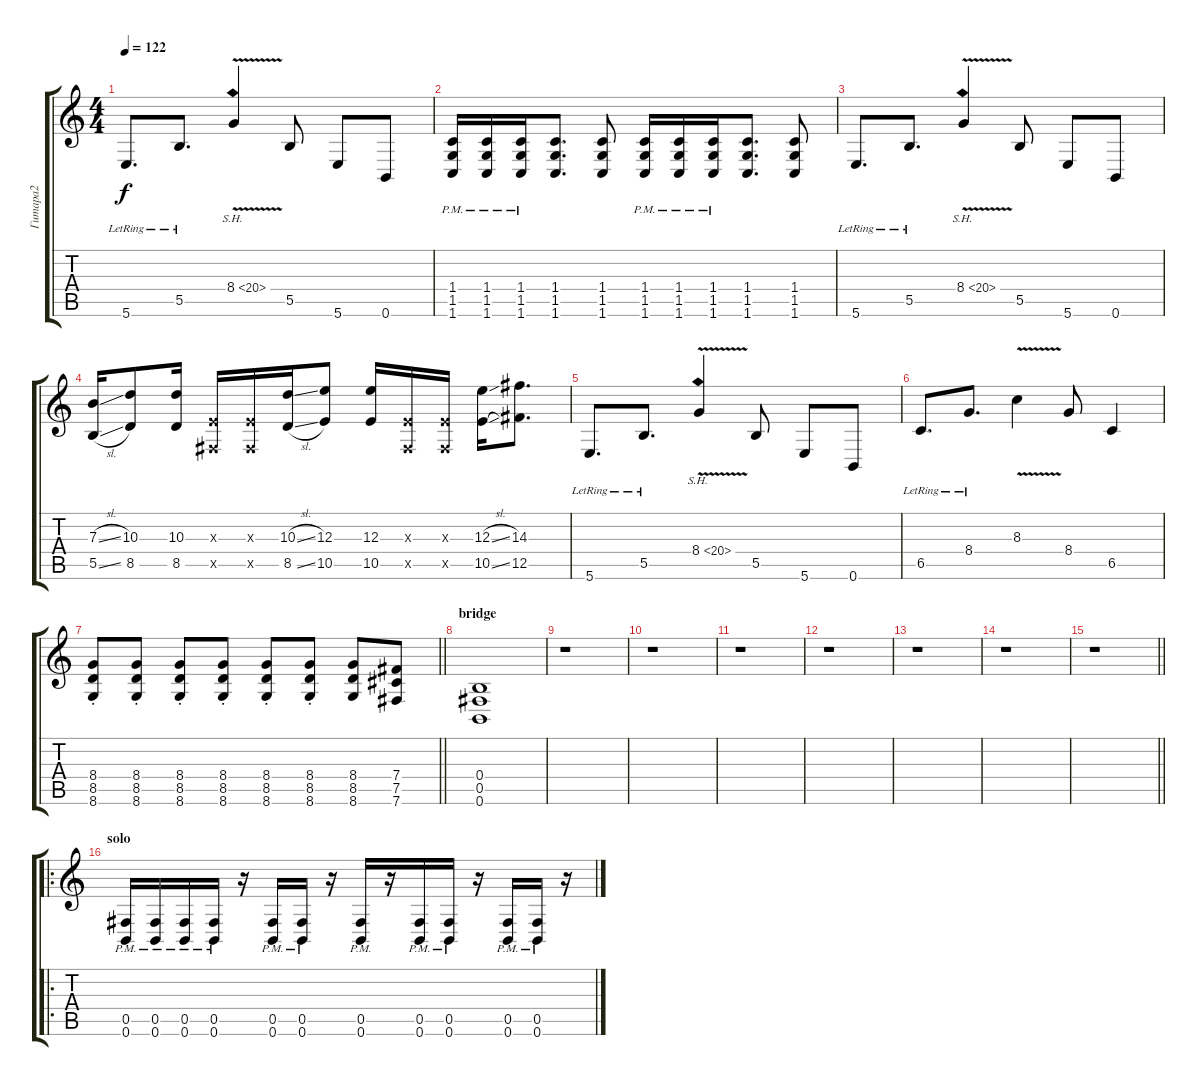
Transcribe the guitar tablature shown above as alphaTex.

\track ("Гитара2" "Гитара2") {instrument distortionguitar}
\staff {score tabs}
\tuning (Db4 Ab3 E3 B2 Gb2 B1) {hide}
\ts (4 4)
\tempo 122
\clef g2
\ks c
5.6{lr}.8{d dy f} 5.5{lr}.8{d} 8.4{sh 12 v}.4 5.5.8 5.6.8 0.6.8 |
(1.4{pm} 1.5{pm} 1.6{pm}).16 (1.4{pm} 1.5{pm} 1.6{pm}).16 (1.4{pm} 1.5{pm} 1.6{pm}).16 (1.4 1.5 1.6).8{d} (1.4 1.5 1.6).8 (1.4{pm} 1.5{pm} 1.6{pm}).16 (1.4{pm} 1.5{pm} 1.6{pm}).16 (1.4{pm} 1.5{pm} 1.6{pm}).16 (1.4 1.5 1.6).8{d} (1.4 1.5 1.6).8 |
5.6{lr}.8{d} 5.5{lr}.8{d} 8.4{sh 12 v}.4 5.5.8 5.6.8 0.6.8 |
(7.3{sl} 5.5{sl}).16 (10.3 8.5).8 (10.3 8.5).16 (0.3{x} 0.5{x}).16 (0.3{x} 0.5{x}).16 (10.3{sl} 8.5{sl}).16 (12.3 10.5).8 (12.3 10.5).16 (0.3{x} 0.5{x}).16 (0.3{x} 0.5{x}).16 (12.3{sl} 10.5{sl}).16 (14.3 12.5).8{d} |
5.6{lr}.8{d} 5.5{lr}.8{d} 8.4{sh 12 v}.4 5.5.8 5.6.8 0.6.8 |
6.5{lr}.8{d} 8.4{lr}.8{d} 8.3{v}.4 8.4.8 6.5.4 |
\barLineRight lightlight
(8.4{st} 8.5{st} 8.6{st}).8 (8.4{st} 8.5{st} 8.6{st}).8 (8.4{st} 8.5{st} 8.6{st}).8 (8.4{st} 8.5{st} 8.6{st}).8 (8.4{st} 8.5{st} 8.6{st}).8 (8.4{st} 8.5{st} 8.6{st}).8 (8.4 8.5 8.6).8 (7.4 7.5 7.6).8 |
\section ("" "bridge")
(0.4 0.5 0.6).1 |
r.1 |
r.1 |
r.1 |
r.1 |
r.1 |
r.1 |
\barLineRight lightlight
r.1 |
\ro
\section ("" "solo")
(0.5{pm} 0.6{pm}).16 (0.5{pm} 0.6{pm}).16 (0.5{pm} 0.6{pm}).16 (0.5{pm} 0.6{pm}).16 r.16 (0.5{pm} 0.6{pm}).16 (0.5{pm} 0.6{pm}).16 r.16 (0.5{pm} 0.6{pm}).16 r.16 (0.5{pm} 0.6{pm}).16 (0.5{pm} 0.6{pm}).16 r.16 (0.5{pm} 0.6{pm}).16 (0.5{pm} 0.6{pm}).16 r.16
